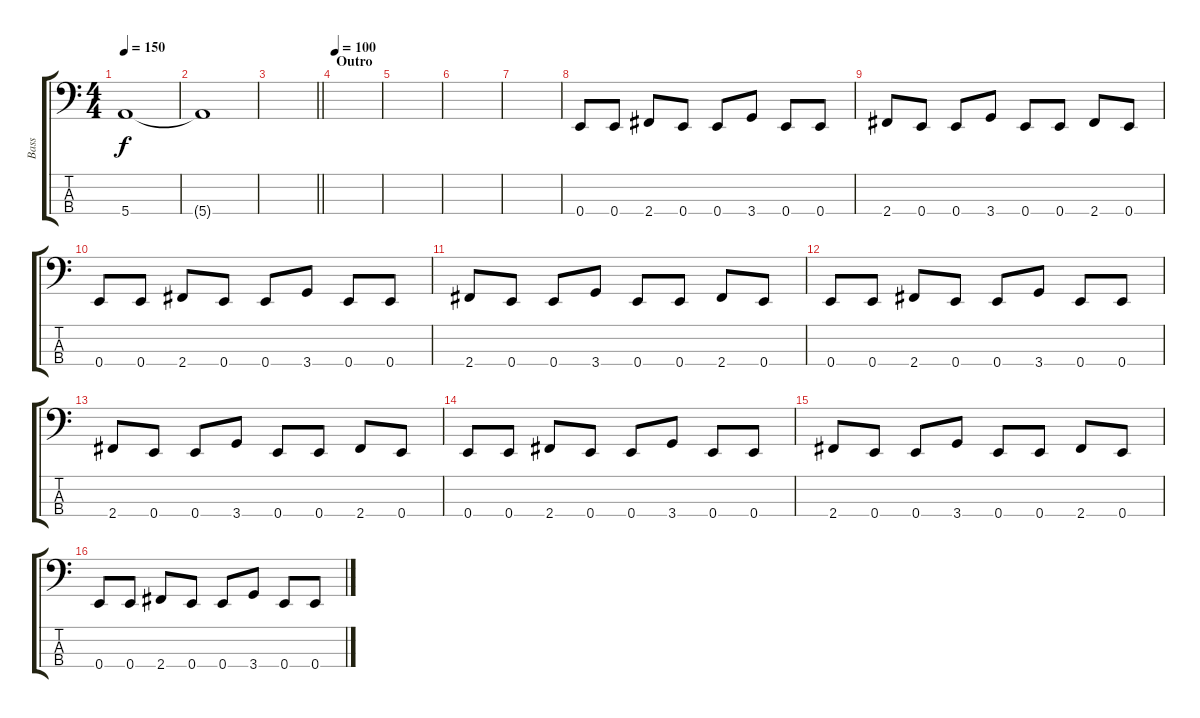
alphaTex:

\track ("Bass" "Bass") {instrument electricbassfinger}
\staff {score tabs}
\tuning (G2 D2 A1 E1) {hide}
\ts (4 4)
\tempo 150
\clef f4
\ks c
5.4{t}.1{dy f} |
5.4{t}.1 |
\barLineRight lightlight
|
\section ("" "Outro")
\tempo 100
|
|
|
|
0.4.8 0.4.8 2.4.8 0.4.8 0.4.8 3.4.8 0.4.8 0.4.8 |
2.4.8 0.4.8 0.4.8 3.4.8 0.4.8 0.4.8 2.4.8 0.4.8 |
0.4.8 0.4.8 2.4.8 0.4.8 0.4.8 3.4.8 0.4.8 0.4.8 |
2.4.8 0.4.8 0.4.8 3.4.8 0.4.8 0.4.8 2.4.8 0.4.8 |
0.4.8 0.4.8 2.4.8 0.4.8 0.4.8 3.4.8 0.4.8 0.4.8 |
2.4.8 0.4.8 0.4.8 3.4.8 0.4.8 0.4.8 2.4.8 0.4.8 |
0.4.8 0.4.8 2.4.8 0.4.8 0.4.8 3.4.8 0.4.8 0.4.8 |
2.4.8 0.4.8 0.4.8 3.4.8 0.4.8 0.4.8 2.4.8 0.4.8 |
0.4.8 0.4.8 2.4.8 0.4.8 0.4.8 3.4.8 0.4.8 0.4.8
